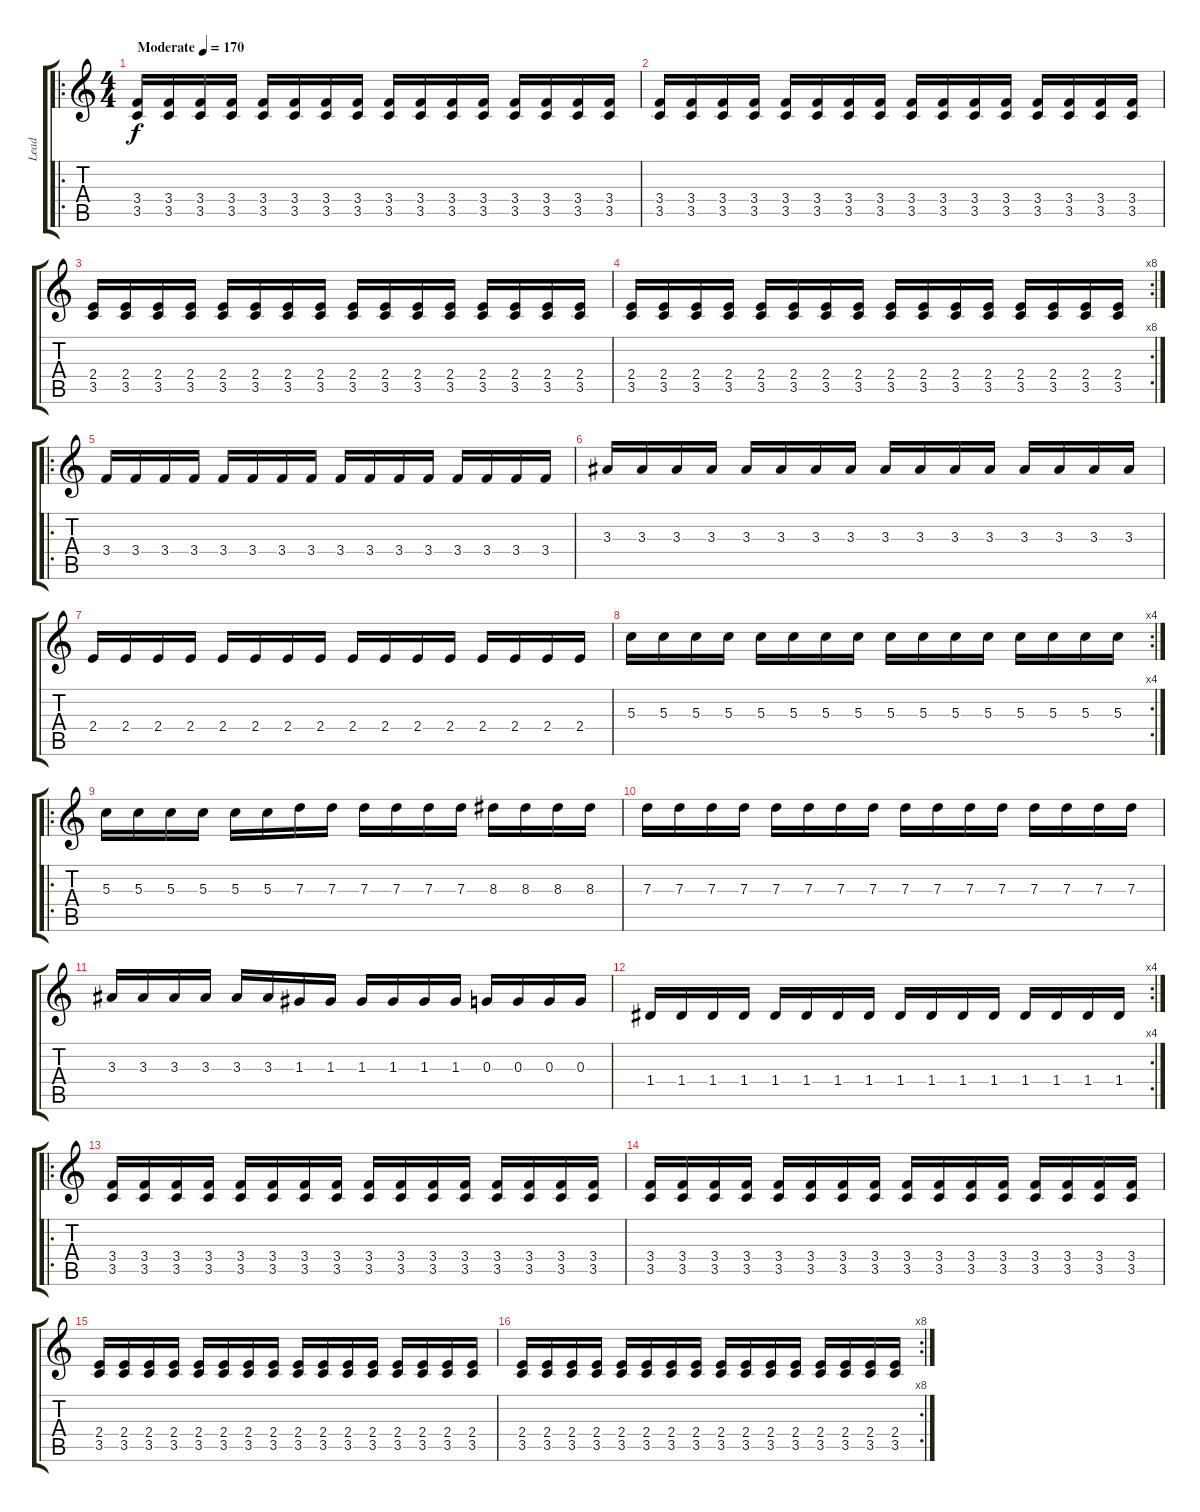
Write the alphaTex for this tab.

\track ("Lead" "Lead") {instrument distortionguitar}
\staff {score tabs}
\tuning (E4 B3 G3 D3 A2 E2) {hide}
\ro
\ts (4 4)
\tempo (170 "Moderate")
\clef g2
\ks c
(3.4 3.5).16{dy f instrument distortionguitar} (3.4 3.5).16 (3.4 3.5).16 (3.4 3.5).16 (3.4 3.5).16 (3.4 3.5).16 (3.4 3.5).16 (3.4 3.5).16 (3.4 3.5).16 (3.4 3.5).16 (3.4 3.5).16 (3.4 3.5).16 (3.4 3.5).16 (3.4 3.5).16 (3.4 3.5).16 (3.4 3.5).16 |
(3.4 3.5).16 (3.4 3.5).16 (3.4 3.5).16 (3.4 3.5).16 (3.4 3.5).16 (3.4 3.5).16 (3.4 3.5).16 (3.4 3.5).16 (3.4 3.5).16 (3.4 3.5).16 (3.4 3.5).16 (3.4 3.5).16 (3.4 3.5).16 (3.4 3.5).16 (3.4 3.5).16 (3.4 3.5).16 |
(2.4 3.5).16 (2.4 3.5).16 (2.4 3.5).16 (2.4 3.5).16 (2.4 3.5).16 (2.4 3.5).16 (2.4 3.5).16 (2.4 3.5).16 (2.4 3.5).16 (2.4 3.5).16 (2.4 3.5).16 (2.4 3.5).16 (2.4 3.5).16 (2.4 3.5).16 (2.4 3.5).16 (2.4 3.5).16 |
\rc 8
(2.4 3.5).16 (2.4 3.5).16 (2.4 3.5).16 (2.4 3.5).16 (2.4 3.5).16 (2.4 3.5).16 (2.4 3.5).16 (2.4 3.5).16 (2.4 3.5).16 (2.4 3.5).16 (2.4 3.5).16 (2.4 3.5).16 (2.4 3.5).16 (2.4 3.5).16 (2.4 3.5).16 (2.4 3.5).16 |
\ro
3.4.16 3.4.16 3.4.16 3.4.16 3.4.16 3.4.16 3.4.16 3.4.16 3.4.16 3.4.16 3.4.16 3.4.16 3.4.16 3.4.16 3.4.16 3.4.16 |
3.3.16 3.3.16 3.3.16 3.3.16 3.3.16 3.3.16 3.3.16 3.3.16 3.3.16 3.3.16 3.3.16 3.3.16 3.3.16 3.3.16 3.3.16 3.3.16 |
2.4.16 2.4.16 2.4.16 2.4.16 2.4.16 2.4.16 2.4.16 2.4.16 2.4.16 2.4.16 2.4.16 2.4.16 2.4.16 2.4.16 2.4.16 2.4.16 |
\rc 4
5.3.16 5.3.16 5.3.16 5.3.16 5.3.16 5.3.16 5.3.16 5.3.16 5.3.16 5.3.16 5.3.16 5.3.16 5.3.16 5.3.16 5.3.16 5.3.16 |
\ro
5.3.16 5.3.16 5.3.16 5.3.16 5.3.16 5.3.16 7.3.16 7.3.16 7.3.16 7.3.16 7.3.16 7.3.16 8.3.16 8.3.16 8.3.16 8.3.16 |
7.3.16 7.3.16 7.3.16 7.3.16 7.3.16 7.3.16 7.3.16 7.3.16 7.3.16 7.3.16 7.3.16 7.3.16 7.3.16 7.3.16 7.3.16 7.3.16 |
3.3.16 3.3.16 3.3.16 3.3.16 3.3.16 3.3.16 1.3.16 1.3.16 1.3.16 1.3.16 1.3.16 1.3.16 0.3.16 0.3.16 0.3.16 0.3.16 |
\rc 4
1.4.16 1.4.16 1.4.16 1.4.16 1.4.16 1.4.16 1.4.16 1.4.16 1.4.16 1.4.16 1.4.16 1.4.16 1.4.16 1.4.16 1.4.16 1.4.16 |
\ro
(3.4 3.5).16 (3.4 3.5).16 (3.4 3.5).16 (3.4 3.5).16 (3.4 3.5).16 (3.4 3.5).16 (3.4 3.5).16 (3.4 3.5).16 (3.4 3.5).16 (3.4 3.5).16 (3.4 3.5).16 (3.4 3.5).16 (3.4 3.5).16 (3.4 3.5).16 (3.4 3.5).16 (3.4 3.5).16 |
(3.4 3.5).16 (3.4 3.5).16 (3.4 3.5).16 (3.4 3.5).16 (3.4 3.5).16 (3.4 3.5).16 (3.4 3.5).16 (3.4 3.5).16 (3.4 3.5).16 (3.4 3.5).16 (3.4 3.5).16 (3.4 3.5).16 (3.4 3.5).16 (3.4 3.5).16 (3.4 3.5).16 (3.4 3.5).16 |
(2.4 3.5).16 (2.4 3.5).16 (2.4 3.5).16 (2.4 3.5).16 (2.4 3.5).16 (2.4 3.5).16 (2.4 3.5).16 (2.4 3.5).16 (2.4 3.5).16 (2.4 3.5).16 (2.4 3.5).16 (2.4 3.5).16 (2.4 3.5).16 (2.4 3.5).16 (2.4 3.5).16 (2.4 3.5).16 |
\rc 8
(2.4 3.5).16 (2.4 3.5).16 (2.4 3.5).16 (2.4 3.5).16 (2.4 3.5).16 (2.4 3.5).16 (2.4 3.5).16 (2.4 3.5).16 (2.4 3.5).16 (2.4 3.5).16 (2.4 3.5).16 (2.4 3.5).16 (2.4 3.5).16 (2.4 3.5).16 (2.4 3.5).16 (2.4 3.5).16
